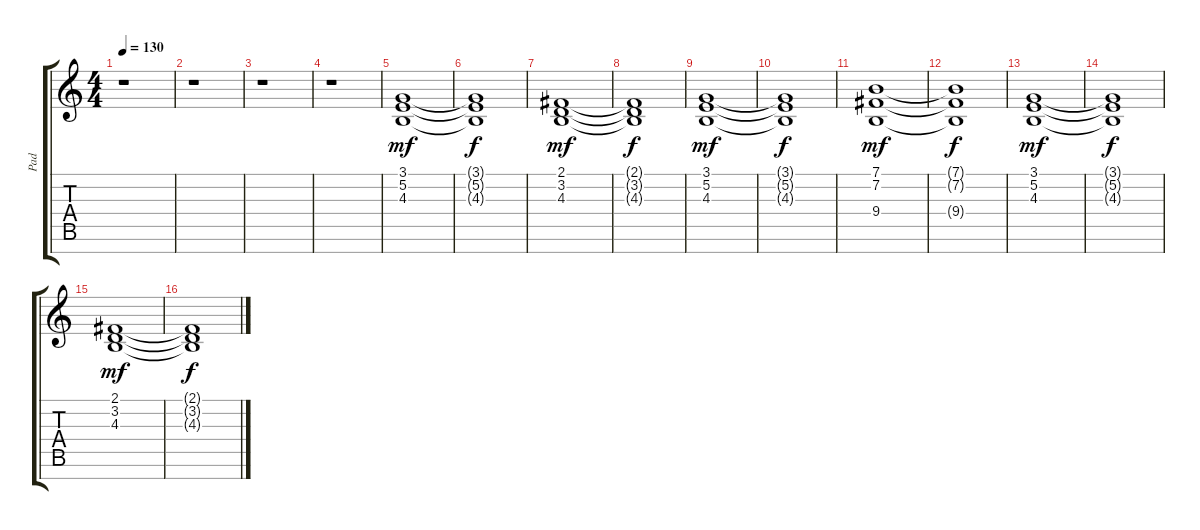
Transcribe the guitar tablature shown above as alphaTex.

\track ("Pad" "Pad") {instrument pad2warm}
\staff {score tabs}
\tuning (E4 B3 G3 D3 A2 E2 B1) {hide}
\ts (4 4)
\tempo 130
\clef g2
\ks c
r.1{dy f} |
r.1 |
r.1 |
r.1 |
(3.1 5.2 4.3).1{dy mf} |
(3.1{t} 5.2{t} 4.3{t}).1{dy f} |
(2.1 3.2 4.3).1{dy mf} |
(2.1{t} 3.2{t} 4.3{t}).1{dy f} |
(3.1 5.2 4.3).1{dy mf} |
(3.1{t} 5.2{t} 4.3{t}).1{dy f} |
(7.1 7.2 9.4).1{dy mf} |
(7.1{t} 7.2{t} 9.4{t}).1{dy f} |
(3.1 5.2 4.3).1{dy mf} |
(3.1{t} 5.2{t} 4.3{t}).1{dy f} |
(2.1 3.2 4.3).1{dy mf} |
(2.1{t} 3.2{t} 4.3{t}).1{dy f}
